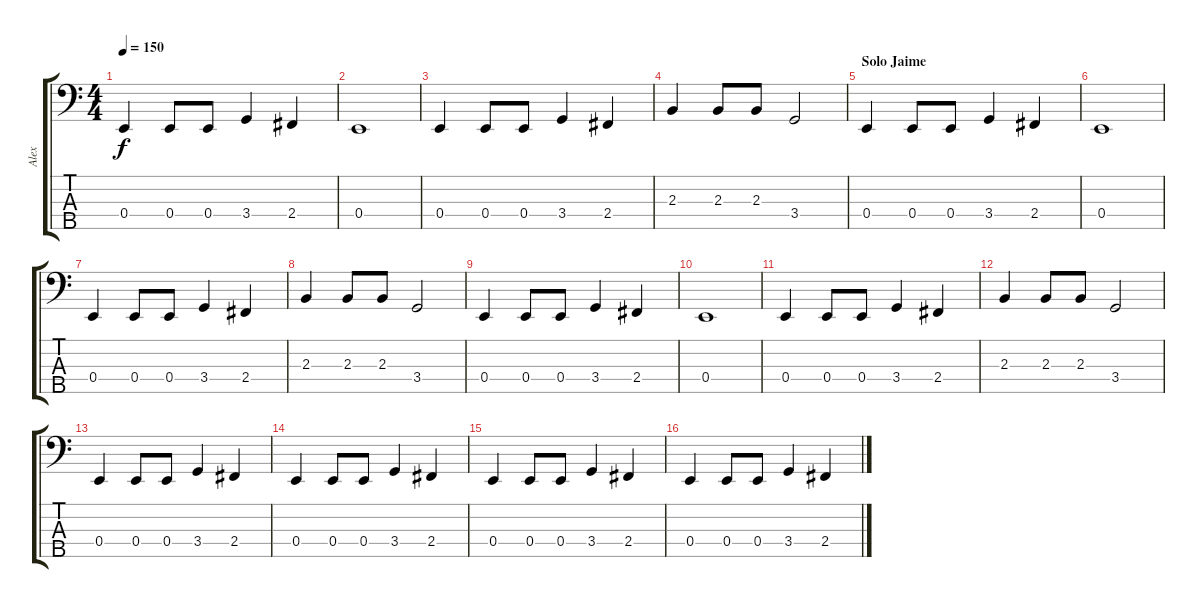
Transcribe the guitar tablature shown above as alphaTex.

\track ("Alex" "Alex") {instrument electricbasspick}
\staff {score tabs}
\tuning (G2 D2 A1 E1 B0) {hide}
\ts (4 4)
\tempo 150
\clef f4
\ks c
0.4.4{dy f} 0.4.8 0.4.8 3.4.4 2.4.4 |
0.4.1 |
0.4.4 0.4.8 0.4.8 3.4.4 2.4.4 |
2.3.4 2.3.8 2.3.8 3.4.2 |
\section ("" "Solo Jaime")
0.4.4 0.4.8 0.4.8 3.4.4 2.4.4 |
0.4.1 |
0.4.4 0.4.8 0.4.8 3.4.4 2.4.4 |
2.3.4 2.3.8 2.3.8 3.4.2 |
0.4.4 0.4.8 0.4.8 3.4.4 2.4.4 |
0.4.1 |
0.4.4 0.4.8 0.4.8 3.4.4 2.4.4 |
2.3.4 2.3.8 2.3.8 3.4.2 |
0.4.4 0.4.8 0.4.8 3.4.4 2.4.4 |
0.4.4 0.4.8 0.4.8 3.4.4 2.4.4 |
0.4.4 0.4.8 0.4.8 3.4.4 2.4.4 |
0.4.4 0.4.8 0.4.8 3.4.4 2.4.4
